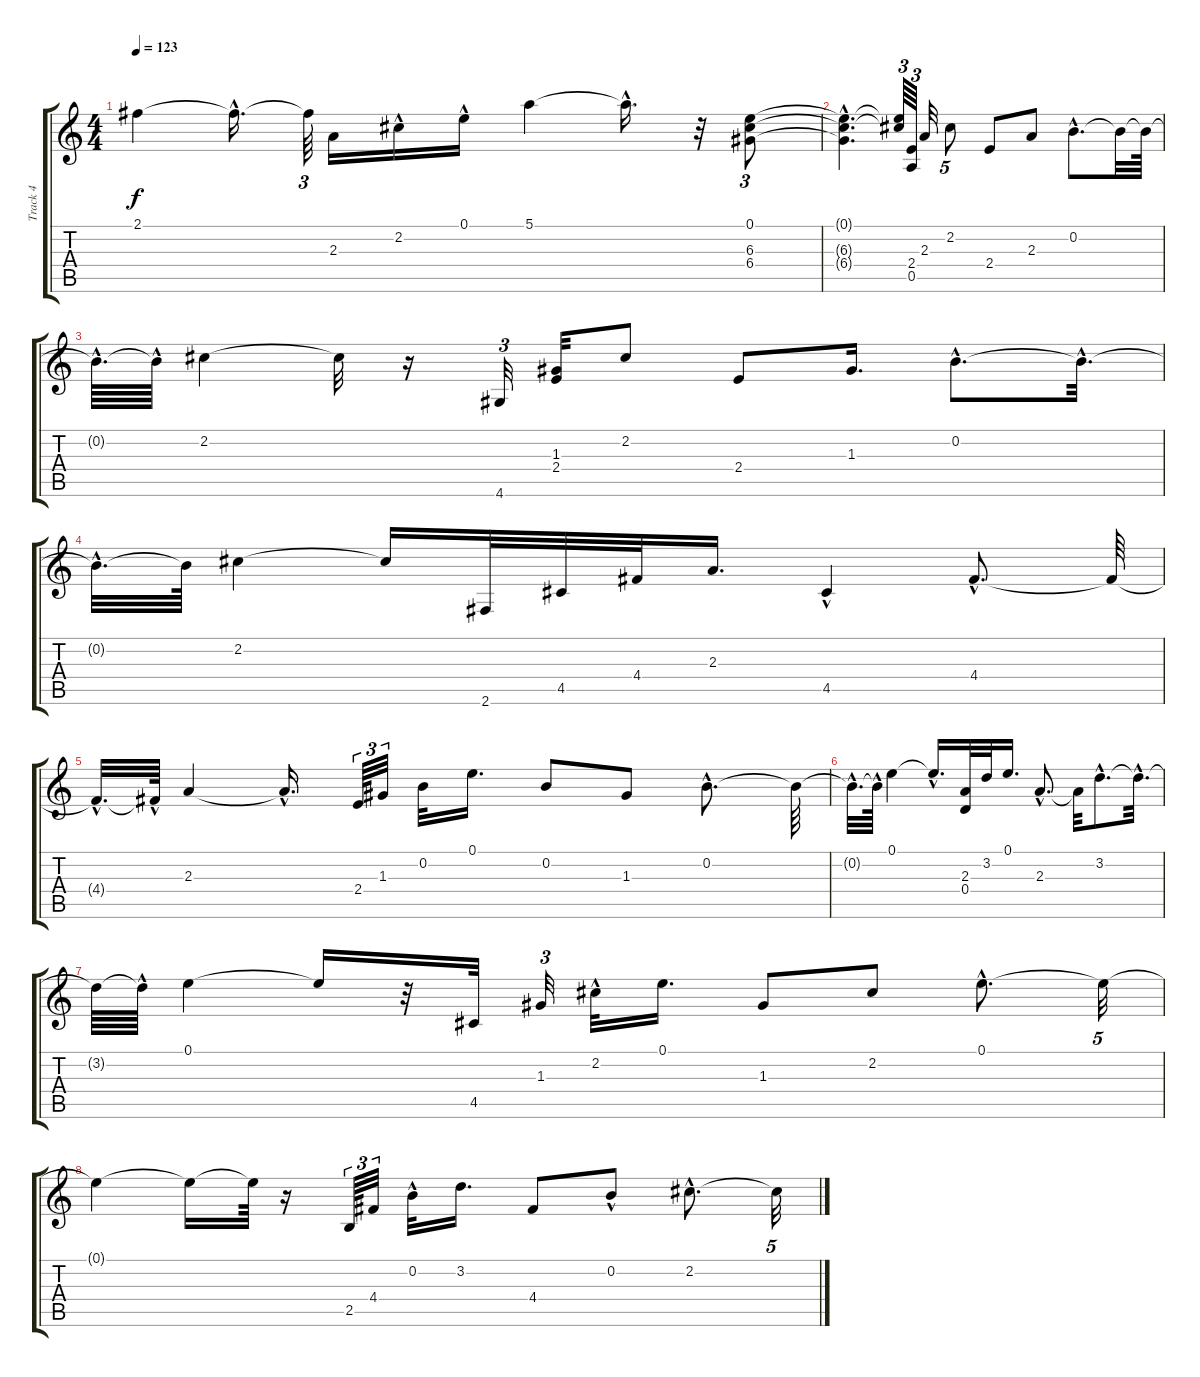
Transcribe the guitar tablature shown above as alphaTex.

\track ("Track 4" "Track 4") {instrument acousticguitarsteel}
\staff {score tabs}
\tuning (E4 B3 G3 D3 A2 E2) {hide}
\ts (4 4)
\tempo 123
\clef g2
\ks c
2.1{t}.4{dy f} 2.1{hac t}.16{d} 2.1{t}.64{tu (3 2)} 2.3.16 2.2{hac}.16 0.1{hac}.16 5.1.4 5.1{hac t}.16{d} r.32 (0.1 6.3 6.4).8{tu (3 2)} |
(0.1{hac t} 6.3{hac t} 6.4{t}).4{d} (0.1{t} 6.3{t}).64{tu (3 2)} (2.4 0.5).64{tu (3 2)} 2.3.32 2.2.8{tu (5 4)} 2.4.8 2.3.8 0.2{hac}.8{d} 0.2{t}.32 0.2{t}.64 |
0.2{hac t}.64{d} 0.2{hac t}.64 2.2.4 2.2{t}.32 r.16 4.6.32{tu (3 2)} (1.3 2.4).32 2.2.8 2.4.8 1.3.16{d} 0.2{hac}.8{d} 0.2{hac t}.32{d} |
0.2{hac t}.32{d} 0.2{t}.64 2.2.4 2.2{t}.16 2.6.32 4.5.32 4.4.32 2.3.16{d} 4.5{hac}.4 4.4{hac}.8{d} 4.4{t}.64 |
4.4{hac t}.32{d} 4.4{hac t}.64 2.3.4 2.3{hac t}.16{d} 2.4.64{tu (3 2)} 1.3.32{tu (3 2)} 0.2.32 0.1.16{d} 0.2.8 1.3.8 0.2{hac}.8{d} 0.2{t}.64 |
0.2{hac t}.32{d} 0.2{hac t}.64 0.1.4 0.1{hac t}.16{d} (2.3 0.4).32 3.2.32 0.1.16{d} 2.3{hac}.8{d} 2.3{t}.32 3.2{hac}.8{d} 3.2{hac t}.32{d} |
3.2{t}.64 3.2{hac t}.64 0.1.4 0.1{t}.16 r.32 4.5.32 1.3.32{tu (3 2)} 2.2{hac}.32 0.1.16{d} 1.3.8 2.2.8 0.1{hac}.8{d} 0.1{t}.32{tu (5 4)} |
0.1{t}.4 0.1{t}.16 0.1{t}.64 r.16 2.5.64{tu (3 2)} 4.4.32{tu (3 2)} 0.2{hac}.32 3.2.16{d} 4.4.8 0.2{hac}.8 2.2{hac}.8{d} 2.2{t}.32{tu (5 4)}
